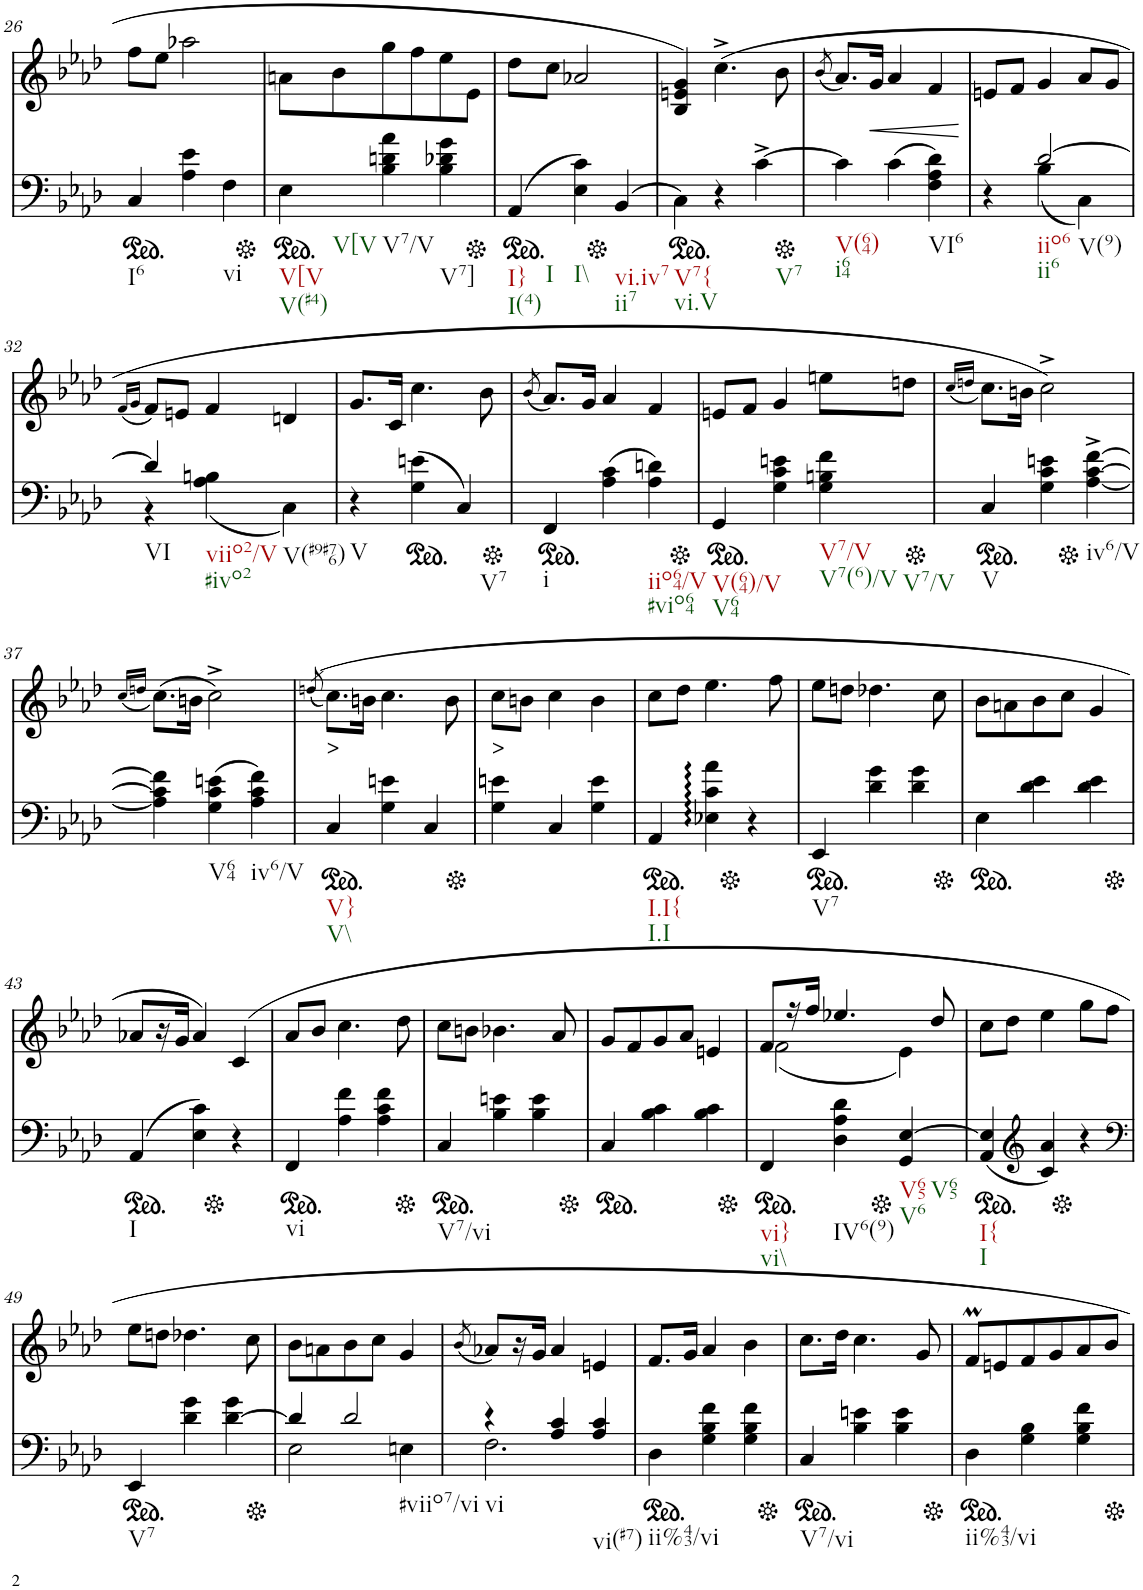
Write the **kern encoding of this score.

**kern	**kern	**text	**dynam
*part2	*part1	*part1	*part1
*staff2	*staff1	*staff1	*staff1
*I"piano	*I"piano	*	*
*I'Pno	*I'Pno	*	*
!!LO:PB:g=z
*clefF4	*clefG2	*	*
*k[b-e-a-d-]	*k[b-e-a-d-]	*	*
*A-:	*A-:	*	*
*M3/4	*M3/4	*	*
*ped	*	*	*
=26	=26	=26	=26
!LO:TX:b:t=I6	!	!	!
4C/	8ff\L	.	.
.	8ee-\J	.	.
4A-\ 4e-\	2aa-X\	.	.
!LO:TX:b:t=vi	!	!	!
4F\	.	.	.
=27	=27	=27	=27
*Xped	*	*	*
*ped	*	*	*
!LO:TX:b:t=V[V	!	!	!
!LO:TX:b:t=V(#4)	!	!	!
!LO:TX:b:t=V[V	!	!	!
4E-\	8an\L	.	.
.	8b-\	.	.
!LO:TX:b:t=V7/V	!	!	!
4B-\ 4dn\ 4a-\	8gg\	.	.
.	8ff\	.	.
!LO:TX:b:t=V7]	!	!	!
4B-\ 4d-X\ 4g\	8ee-\	.	.
.	8e-\J	.	.
=28	=28	=28	=28
*Xped	*	*	*
*ped	*	*	*
!LO:TX:b:t=I}	!	!	!
!LO:TX:b:t=I(4)	!	!	!
!LO:TX:b:t=I	!	!	!
(4AA-/	8dd-\L	.	.
.	8cc\J	.	.
!LO:TX:b:t=I\\	!	!	!
4E-\ 4c\)	2a-X/	.	.
*Xped	*	*	*
!LO:TX:b:t=vi.iv7	!	!	!
!LO:TX:b:t=ii7	!	!	!
(4BB-/	.	.	.
=29	=29	=29	=29
*ped	*	*	*
!LO:TX:b:t=V7{	!	!	!
!LO:TX:b:t=vi.V	!	!	!
4C\)	4B-/ 4en/ 4g/	.	.
4r	(4.cc^\	.	.
!LO:TX:b:t=V7	!	!	!
[4c^\	.	.	.
.	8b-\	.	.
=30	=30	=30	=30
.	(8qb-/	.	.
*Xped	*	*	*
!LO:TX:b:t=V(64)	!	!	!
!LO:TX:b:t=i64	!	!	!
4c\]	8.a-/L)	.	.
!	!	!	!LO:HP:b
.	16g/Jk	.	<
(4c\	4a-/	.	.
!LO:TX:b:t=VI6	!	!	!
4F\ 4A-\ 4d-\)	4f/	.	.
.	.	.	[
=31	=31	=31	=31
*^	*	*	*
4r	4ryy	8en/L	.	.
.	.	8f/J	.	.
!LO:TX:b:t=iio6	!	!	!	!
!LO:TX:b:t=ii6	!	!	!	!
!LO:TX:b:t=V(9)	!	!	!	!
[2d-/	(4B-\	4g/	.	.
.	4C\)	8a-/L	.	.
.	.	8g/J	.	.
!!LO:LB:g=z
=32	=32	=32	=32	=32
.	.	(16qf/LL	.	.
.	.	16qg/JJ	.	.
!LO:TX:b:t=VI	!	!	!	!
4d-/]	4r	8f/L)	.	.
.	.	8en/J	.	.
!LO:TX:b:t=viio2/V	!	!	!	!
!LO:TX:b:t=#ivo2	!	!	!	!
4ryy	(4A-\ 4Bn\	4f/	.	.
!LO:TX:b:t=V(#9#76)	!	!	!	!
4ryy	4C\)	4dn/	.	.
=33	=33	=33	=33	=33
!LO:TX:b:t=V	!	!	!	!
*v	*v	*	*	*
4r	8.g/L	.	.
.	16c/Jk	.	.
*ped	*	*	*
(4G\ 4en\	4.cc\	.	.
!LO:TX:b:t=V7	!	!	!
4C/)	.	.	.
.	8b-\	.	.
=34	=34	=34	=34
.	(8qb-/	.	.
*Xped	*	*	*
*ped	*	*	*
!LO:TX:b:t=i	!	!	!
4FF/	8.a-/L)	.	.
.	16g/Jk	.	.
(4A-\ 4c\	4a-/	.	.
!LO:TX:b:t=iio64/V	!	!	!
!LO:TX:b:t=#vio64	!	!	!
4A-\ 4dn\)	4f/	.	.
=35	=35	=35	=35
*Xped	*	*	*
*ped	*	*	*
!LO:TX:b:t=V(64)/V	!	!	!
!LO:TX:b:t=V64	!	!	!
4GG/	8en/L	.	.
.	8f/J	.	.
4G\ 4c\ 4en\	4g/	.	.
!LO:TX:b:t=V7/V	!	!	!
!LO:TX:b:t=V7(6)/V	!	!	!
!LO:TX:b:t=V7/V	!	!	!
4G\ 4Bn\ 4f\	8een\L	.	.
.	8ddn\J	.	.
=36	=36	=36	=36
.	(16qcc/LL	.	.
.	16qddn/JJ	.	.
*Xped	*	*	*
*ped	*	*	*
!LO:TX:b:t=V	!	!	!
4C/	8.cc\L)	.	.
.	16bn\Jk	.	.
4G\ 4c\ 4en\	2cc^\)	.	.
*Xped	*	*	*
!LO:TX:b:t=iv6/V	!	!	!
[4A-\^ [4c\^ [4f\^	.	.	.
!!LO:LB:g=z
=37	=37	=37	=37
.	(16qcc/LL	.	.
.	16qddn/JJ	.	.
4A-\] 4c\] 4f\]	(8.cc\L)	.	.
.	16bn\Jk	.	.
!LO:TX:b:t=V64	!	!	!
(4G\ 4c\ 4en\	2cc^\)	.	.
!LO:TX:b:t=iv6/V	!	!	!
4A-\ 4c\ 4f\)	.	.	.
=38	=38	=38	=38
.	((8qddn/	.	.
*ped	*	*	*
!LO:TX:b:t=V}	!	!	!
!LO:TX:b:t=V\\	!	!	!
!	!	!LO:LY:b	!
4C/	8.cc\L)	>	.
.	16bn\Jk	.	.
4G\ 4en\	4.cc\	.	.
4C/	.	.	.
.	8b\	.	.
=39	=39	=39	=39
*Xped	*	*	*
!	!	!LO:LY:b	!
4G\ 4en\	8cc\L	>	.
.	8bn\J	.	.
4C/	4cc\	.	.
4G\ 4e\	4b\	.	.
=40	=40	=40	=40
*ped	*	*	*
!LO:TX:b:t=I.I{	!	!	!
!LO:TX:b:t=I.I	!	!	!
4AA-/	8cc\L	.	.
.	8dd-\J	.	.
4E-X\ 4c\ 4a-\	4.ee-\	.	.
*Xped	*	*	*
4r	.	.	.
.	8ff\	.	.
=41	=41	=41	=41
*ped	*	*	*
!LO:TX:b:t=V7	!	!	!
4EE-/	8ee-\L	.	.
.	8ddn\J	.	.
4d-\ 4g\	4.dd-X\	.	.
4d-\ 4g\	.	.	.
.	8cc\	.	.
=42	=42	=42	=42
*Xped	*	*	*
*ped	*	*	*
4E-\	8b-\L	.	.
.	8an\	.	.
4d-\ 4e-\	8b-\	.	.
.	8cc\J	.	.
4d-\ 4e-\	4g/	.	.
!!LO:LB:g=z
=43	=43	=43	=43
*Xped	*	*	*
*ped	*	*	*
!LO:TX:b:t=I	!	!	!
(4AA-/	8a-X/L	.	.
.	16r	.	.
.	16g/JJ	.	.
4E-\ 4c\)	4a-/)	.	.
*Xped	*	*	*
4r	4c/	.	.
=44	=44	=44	=44
*ped	*	*	*
!LO:TX:b:t=vi	!	!	!
4FF/	8a-/L	.	.
.	8b-/J	.	.
4A-\ 4f\	4.cc\	.	.
4A-\ 4c\ 4f\	.	.	.
.	8dd-\	.	.
=45	=45	=45	=45
*Xped	*	*	*
*ped	*	*	*
!LO:TX:b:t=V7/vi	!	!	!
4C/	8cc\L	.	.
.	8bn\J	.	.
4B-\ 4en\	4.b-X\	.	.
4B-\ 4e\	.	.	.
.	8a-/	.	.
=46	=46	=46	=46
*Xped	*	*	*
*ped	*	*	*
4C/	8g/L	.	.
.	8f/	.	.
4B-\ 4c\	8g/	.	.
.	8a-/J	.	.
4B-\ 4c\	4en/	.	.
=47	=47	=47	=47
*Xped	*	*	*
*ped	*	*	*
*	*^	*	*
!LO:TX:b:t=vi}	!	!	!	!
!LO:TX:b:t=vi\\	!	!	!	!
4FF/	8f/L	(2f\	.	.
.	16r	.	.	.
.	16ff/JJ	.	.	.
!LO:TX:b:t=IV6(9)	!	!	!	!
4D-\ 4A-\ 4d-\	4.ee-X/	.	.	.
*Xped	*	*	*	*
!LO:TX:b:t=V65	!	!	!	!
!LO:TX:b:t=V6	!	!	!	!
!LO:TX:b:t=V65	!	!	!	!
4GG/ [4E-/	.	4e-\)	.	.
.	8dd-/	.	.	.
*	*v	*v	*	*
=48	=48	=48	=48
*ped	*	*	*
!LO:TX:b:t=I{	!	!	!
!LO:TX:b:t=I	!	!	!
(4AA-/ 4E-/]	8cc\L	.	.
.	8dd-\J	.	.
*clefG2	*	*	*
4c/ 4a-/)	4ee-\	.	.
*Xped	*	*	*
4r	8gg\L	.	.
.	8ff\J	.	.
!!LO:LB:g=z
=49	=49	=49	=49
*clefF4	*	*	*
*ped	*	*	*
!LO:TX:b:t=V7	!	!	!
4EE-/	8ee-\L	.	.
.	8ddn\J	.	.
4d-\ 4g\	4.dd-X\	.	.
[4d-\ 4g\	.	.	.
.	8cc\	.	.
=50	=50	=50	=50
*Xped	*	*	*
*^	*	*	*
4d-/]	2E-\	8b-\L	.	.
.	.	8an\	.	.
!LO:TX:b:t=#viio7/vi	!	!	!	!
2d-/	.	8b-\	.	.
.	.	8cc\J	.	.
.	4En\	4g/	.	.
=51	=51	=51	=51	=51
.	.	(8qb-/	.	.
!LO:TX:b:t=vi	!	!	!	!
4r	2.F\	8a-X/L)	.	.
.	.	16r	.	.
.	.	16g/JJ	.	.
4A-/ 4c/	.	4a-/	.	.
!LO:TX:b:t=vi(#7)	!	!	!	!
4A-/ 4c/	.	4en/	.	.
*v	*v	*	*	*
=52	=52	=52	=52
*ped	*	*	*
!LO:TX:b:t=ii%43/vi	!	!	!
4D-\	8.f/L	.	.
.	16g/Jk	.	.
4G\ 4B-\ 4f\	4a-/	.	.
4G\ 4B-\ 4f\	4b-\	.	.
=53	=53	=53	=53
*Xped	*	*	*
*ped	*	*	*
!LO:TX:b:t=V7/vi	!	!	!
4C/	8.cc\L	.	.
.	16dd-\Jk	.	.
4B-\ 4en\	4.cc\	.	.
4B-\ 4e\	.	.	.
.	8g/	.	.
=54	=54	=54	=54
*Xped	*	*	*
*ped	*	*	*
!LO:TX:b:t=ii%43/vi	!	!	!
4D-\	8fM/L	.	.
.	8en/	.	.
4G\ 4B-\	8f/	.	.
.	8g/	.	.
4G\ 4B-\ 4f\	8a-/	.	.
.	8b-/J	.	.
*Xped	*	*	*
=	=	=	=
*-	*-	*-	*-
